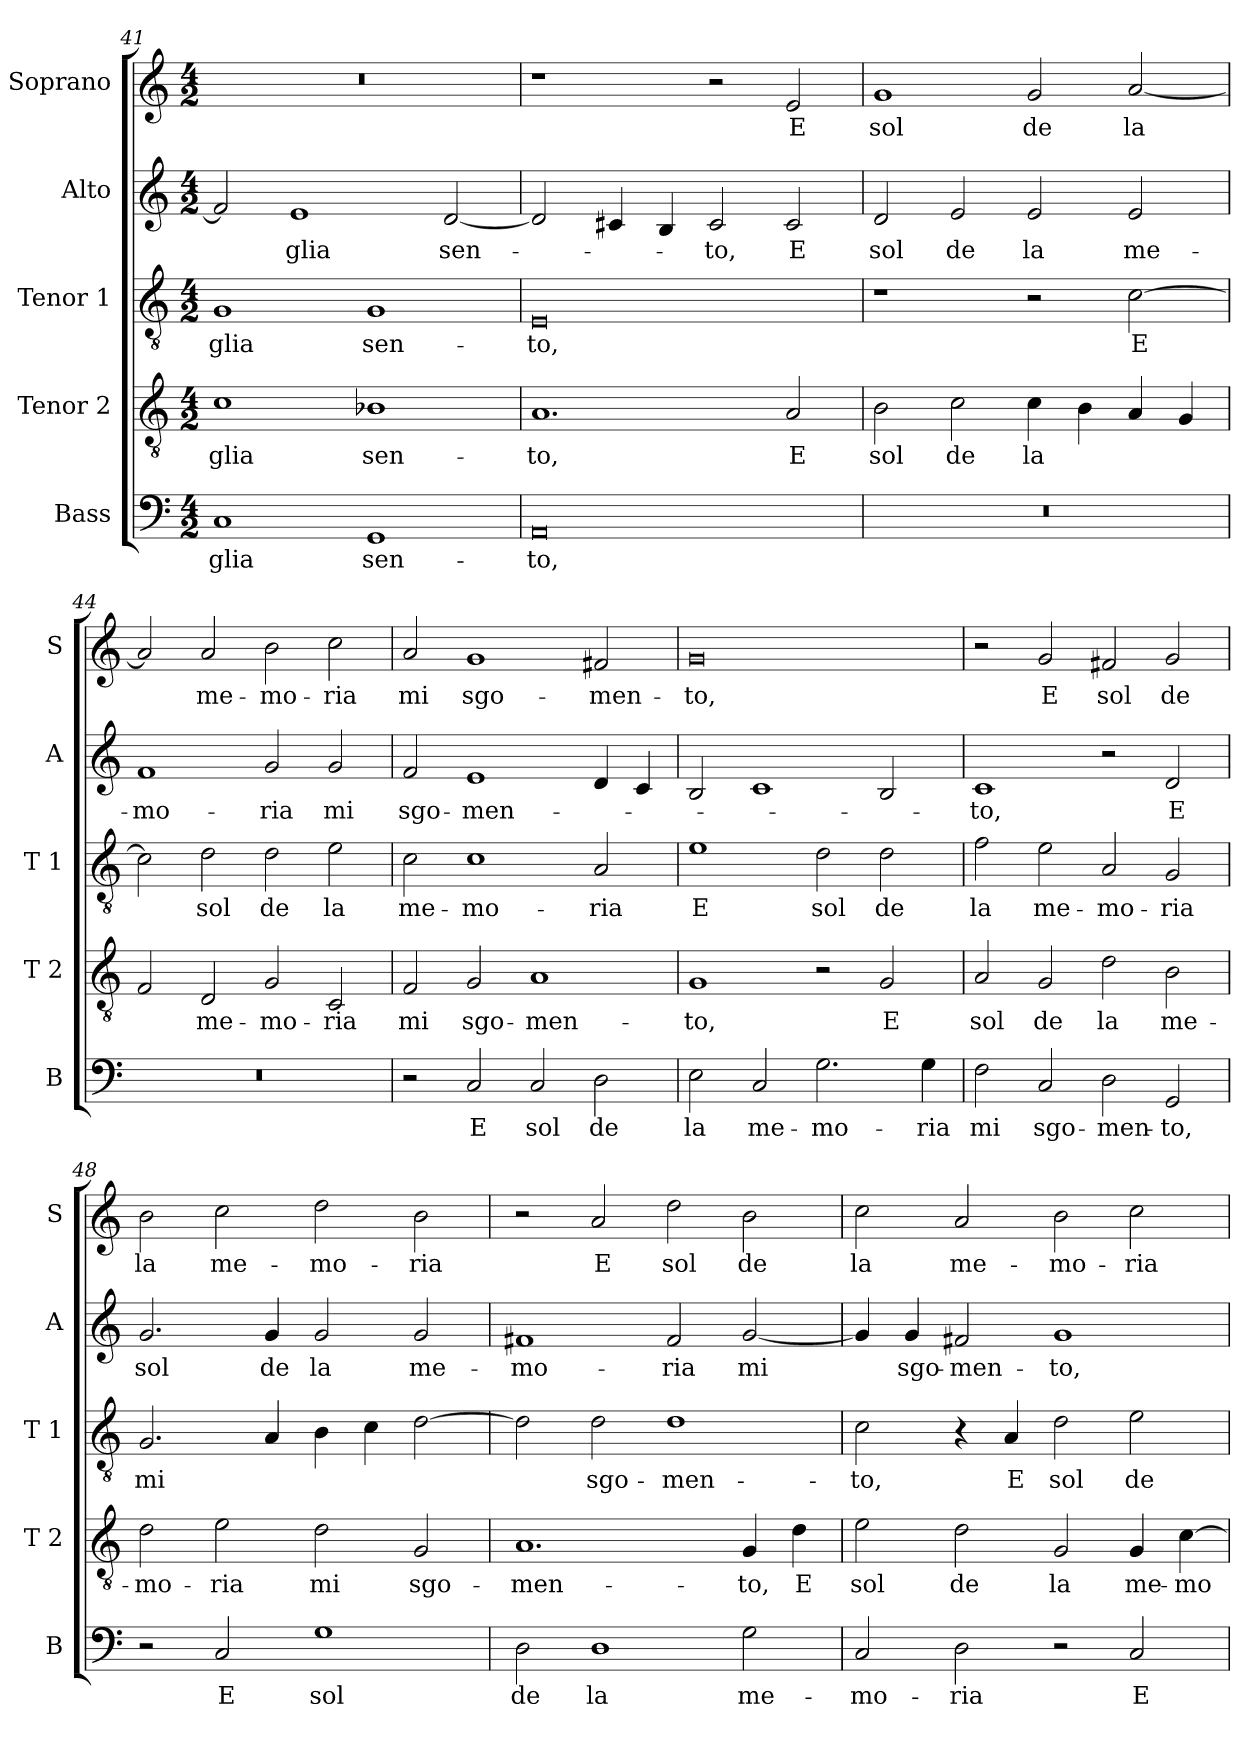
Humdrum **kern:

**kern	**text	**kern	**text	**kern	**text	**kern	**text	**kern	**text
*part5	*part5	*part4	*part4	*part3	*part3	*part2	*part2	*part1	*part1
*staff5	*staff5	*staff4	*staff4	*staff3	*staff3	*staff2	*staff2	*staff1	*staff1
*I"Bass	*	*I"Tenor 2	*	*I"Tenor 1	*	*I"Alto	*	*I"Soprano	*
*I'B	*	*I'T 2	*	*I'T 1	*	*I'A	*	*I'S	*
!!LO:LB:g=z
*clefF4	*	*clefGv2	*	*clefGv2	*	*clefG2	*	*clefG2	*
*k[]	*	*k[]	*	*k[]	*	*k[]	*	*k[]	*
*C:	*	*C:	*	*C:	*	*C:	*	*C:	*
*M4/2	*	*M4/2	*	*M4/2	*	*M4/2	*	*M4/2	*
=41	=41	=41	=41	=41	=41	=41	=41	=41	=41
!	!LO:LY:b	!	!LO:LY:b	!	!LO:LY:b	!	!	!	!
1C	-glia	1c	-glia	1G	-glia	2f/]	.	0r	.
!	!	!	!	!	!	!	!LO:LY:b	!	!
.	.	.	.	.	.	1e	-glia	.	.
!	!LO:LY:b	!	!LO:LY:b	!	!LO:LY:b	!	!	!	!
1GG	sen-	1B-X	sen-	1G	sen-	.	.	.	.
!	!	!	!	!	!	!	!LO:LY:b	!	!
.	.	.	.	.	.	[2d/	sen-	.	.
=42	=42	=42	=42	=42	=42	=42	=42	=42	=42
!	!LO:LY:b	!	!LO:LY:b	!	!LO:LY:b	!	!	!	!
0AA	-to,	1.A	-to,	0E	-to,	2d/]	.	1r	.
.	.	.	.	.	.	4c#X/	.	.	.
.	.	.	.	.	.	4B/	.	.	.
!	!	!	!	!	!	!	!LO:LY:b	!	!
.	.	.	.	.	.	2c#/	-to,	2r	.
!	!	!	!LO:LY:b	!	!	!	!LO:LY:b	!	!LO:LY:b
.	.	2A/	E	.	.	2c#/	E	2e/	E
=43	=43	=43	=43	=43	=43	=43	=43	=43	=43
!	!	!	!LO:LY:b	!	!	!	!LO:LY:b	!	!LO:LY:b
0r	.	2B\	sol	1r	.	2d/	sol	1g	sol
!	!	!	!LO:LY:b	!	!	!	!LO:LY:b	!	!
.	.	2c\	de	.	.	2e/	de	.	.
!	!	!	!LO:LY:b	!	!	!	!LO:LY:b	!	!LO:LY:b
.	.	4c\	la	2r	.	2e/	la	2g/	de
.	.	4B\	.	.	.	.	.	.	.
!	!	!	!	!	!LO:LY:b	!	!LO:LY:b	!	!LO:LY:b
.	.	4A/	.	[2c\	E	2e/	me-	[2a/	la
.	.	4G/	.	.	.	.	.	.	.
=44	=44	=44	=44	=44	=44	=44	=44	=44	=44
!	!	!	!	!	!	!	!LO:LY:b	!	!
0r	.	2F/	.	2c\]	.	1f	-mo-	2a/]	.
!	!	!	!LO:LY:b	!	!LO:LY:b	!	!	!	!LO:LY:b
.	.	2D/	me-	2d\	sol	.	.	2a/	me-
!	!	!	!LO:LY:b	!	!LO:LY:b	!	!LO:LY:b	!	!LO:LY:b
.	.	2G/	-mo-	2d\	de	2g/	-ria	2b\	-mo-
!	!	!	!LO:LY:b	!	!LO:LY:b	!	!LO:LY:b	!	!LO:LY:b
.	.	2C/	-ria	2e\	la	2g/	mi	2cc\	-ria
!!LO:PB:g=z
=45	=45	=45	=45	=45	=45	=45	=45	=45	=45
!	!	!	!LO:LY:b	!	!LO:LY:b	!	!LO:LY:b	!	!LO:LY:b
2r	.	2F/	mi	2c\	me-	2f/	sgo-	2a/	mi
!	!LO:LY:b	!	!LO:LY:b	!	!LO:LY:b	!	!LO:LY:b	!	!LO:LY:b
2C/	E	2G/	sgo-	1c	-mo-	1e	-men-	1g	sgo-
!	!LO:LY:b	!	!LO:LY:b	!	!	!	!	!	!
2C/	sol	1A	-men-	.	.	.	.	.	.
!	!LO:LY:b	!	!	!	!LO:LY:b	!	!	!	!LO:LY:b
2D\	de	.	.	2A/	-ria	4d/	.	2f#X/	-men-
.	.	.	.	.	.	4c/	.	.	.
=46	=46	=46	=46	=46	=46	=46	=46	=46	=46
!	!LO:LY:b	!	!LO:LY:b	!	!LO:LY:b	!	!	!	!LO:LY:b
2E\	la	1G	-to,	1e	E	2B/	.	0g	-to,
!	!LO:LY:b	!	!	!	!	!	!	!	!
2C/	me-	.	.	.	.	1c	.	.	.
!	!LO:LY:b	!	!	!	!LO:LY:b	!	!	!	!
2.G\	-mo-	2r	.	2d\	sol	.	.	.	.
!	!	!	!LO:LY:b	!	!LO:LY:b	!	!	!	!
.	.	2G/	E	2d\	de	2B/	.	.	.
!	!LO:LY:b	!	!	!	!	!	!	!	!
4G\	-ria	.	.	.	.	.	.	.	.
=47	=47	=47	=47	=47	=47	=47	=47	=47	=47
!	!LO:LY:b	!	!LO:LY:b	!	!LO:LY:b	!	!LO:LY:b	!	!
2F\	mi	2A/	sol	2f\	la	1c	-to,	2r	.
!	!LO:LY:b	!	!LO:LY:b	!	!LO:LY:b	!	!	!	!LO:LY:b
2C/	sgo-	2G/	de	2e\	me-	.	.	2g/	E
!	!LO:LY:b	!	!LO:LY:b	!	!LO:LY:b	!	!	!	!LO:LY:b
2D\	-men-	2d\	la	2A/	-mo-	2r	.	2f#X/	sol
!	!LO:LY:b	!	!LO:LY:b	!	!LO:LY:b	!	!LO:LY:b	!	!LO:LY:b
2GG/	-to,	2B\	me-	2G/	-ria	2d/	E	2g/	de
=48	=48	=48	=48	=48	=48	=48	=48	=48	=48
!	!	!	!LO:LY:b	!	!LO:LY:b	!	!LO:LY:b	!	!LO:LY:b
2r	.	2d\	-mo-	2.G/	mi	2.g/	sol	2b\	la
!	!LO:LY:b	!	!LO:LY:b	!	!	!	!	!	!LO:LY:b
2C/	E	2e\	-ria	.	.	.	.	2cc\	me-
!	!	!	!	!	!	!	!LO:LY:b	!	!
.	.	.	.	4A/	.	4g/	de	.	.
!	!LO:LY:b	!	!LO:LY:b	!	!	!	!LO:LY:b	!	!LO:LY:b
1G	sol	2d\	mi	4B\	.	2g/	la	2dd\	-mo-
.	.	.	.	4c\	.	.	.	.	.
!	!	!	!LO:LY:b	!	!	!	!LO:LY:b	!	!LO:LY:b
.	.	2G/	sgo-	[2d\	.	2g/	me-	2b\	-ria
!!LO:LB:g=z
=49	=49	=49	=49	=49	=49	=49	=49	=49	=49
!	!LO:LY:b	!	!LO:LY:b	!	!	!	!LO:LY:b	!	!
2D\	de	1.A	-men-	2d\]	.	1f#X	-mo-	2r	.
!	!LO:LY:b	!	!	!	!LO:LY:b	!	!	!	!LO:LY:b
1D	la	.	.	2d\	sgo-	.	.	2a/	E
!	!	!	!	!	!LO:LY:b	!	!LO:LY:b	!	!LO:LY:b
.	.	.	.	1d	-men-	2f#/	-ria	2dd\	sol
!	!LO:LY:b	!	!LO:LY:b	!	!	!	!LO:LY:b	!	!LO:LY:b
2G\	me-	4G/	-to,	.	.	[2g/	mi	2b\	de
!	!	!	!LO:LY:b	!	!	!	!	!	!
.	.	4d\	E	.	.	.	.	.	.
=50	=50	=50	=50	=50	=50	=50	=50	=50	=50
!	!LO:LY:b	!	!LO:LY:b	!	!LO:LY:b	!	!	!	!LO:LY:b
2C/	-mo-	2e\	sol	2c\	-to,	4g/]	.	2cc\	la
!	!	!	!	!	!	!	!LO:LY:b	!	!
.	.	.	.	.	.	4g/	sgo-	.	.
!	!LO:LY:b	!	!LO:LY:b	!	!	!	!LO:LY:b	!	!LO:LY:b
2D\	-ria	2d\	de	4r	.	2f#X/	-men-	2a/	me-
!	!	!	!	!	!LO:LY:b	!	!	!	!
.	.	.	.	4A/	E	.	.	.	.
!	!	!	!LO:LY:b	!	!LO:LY:b	!	!LO:LY:b	!	!LO:LY:b
2r	.	2G/	la	2d\	sol	1g	-to,	2b\	-mo-
!	!LO:LY:b	!	!LO:LY:b	!	!LO:LY:b	!	!	!	!LO:LY:b
2C/	E	4G/	me-	2e\	de	.	.	2cc\	-ria
!	!	!	!LO:LY:b	!	!	!	!	!	!
.	.	[4c\	-mo-	.	.	.	.	.	.
=	=	=	=	=	=	=	=	=	=
*-	*-	*-	*-	*-	*-	*-	*-	*-	*-
